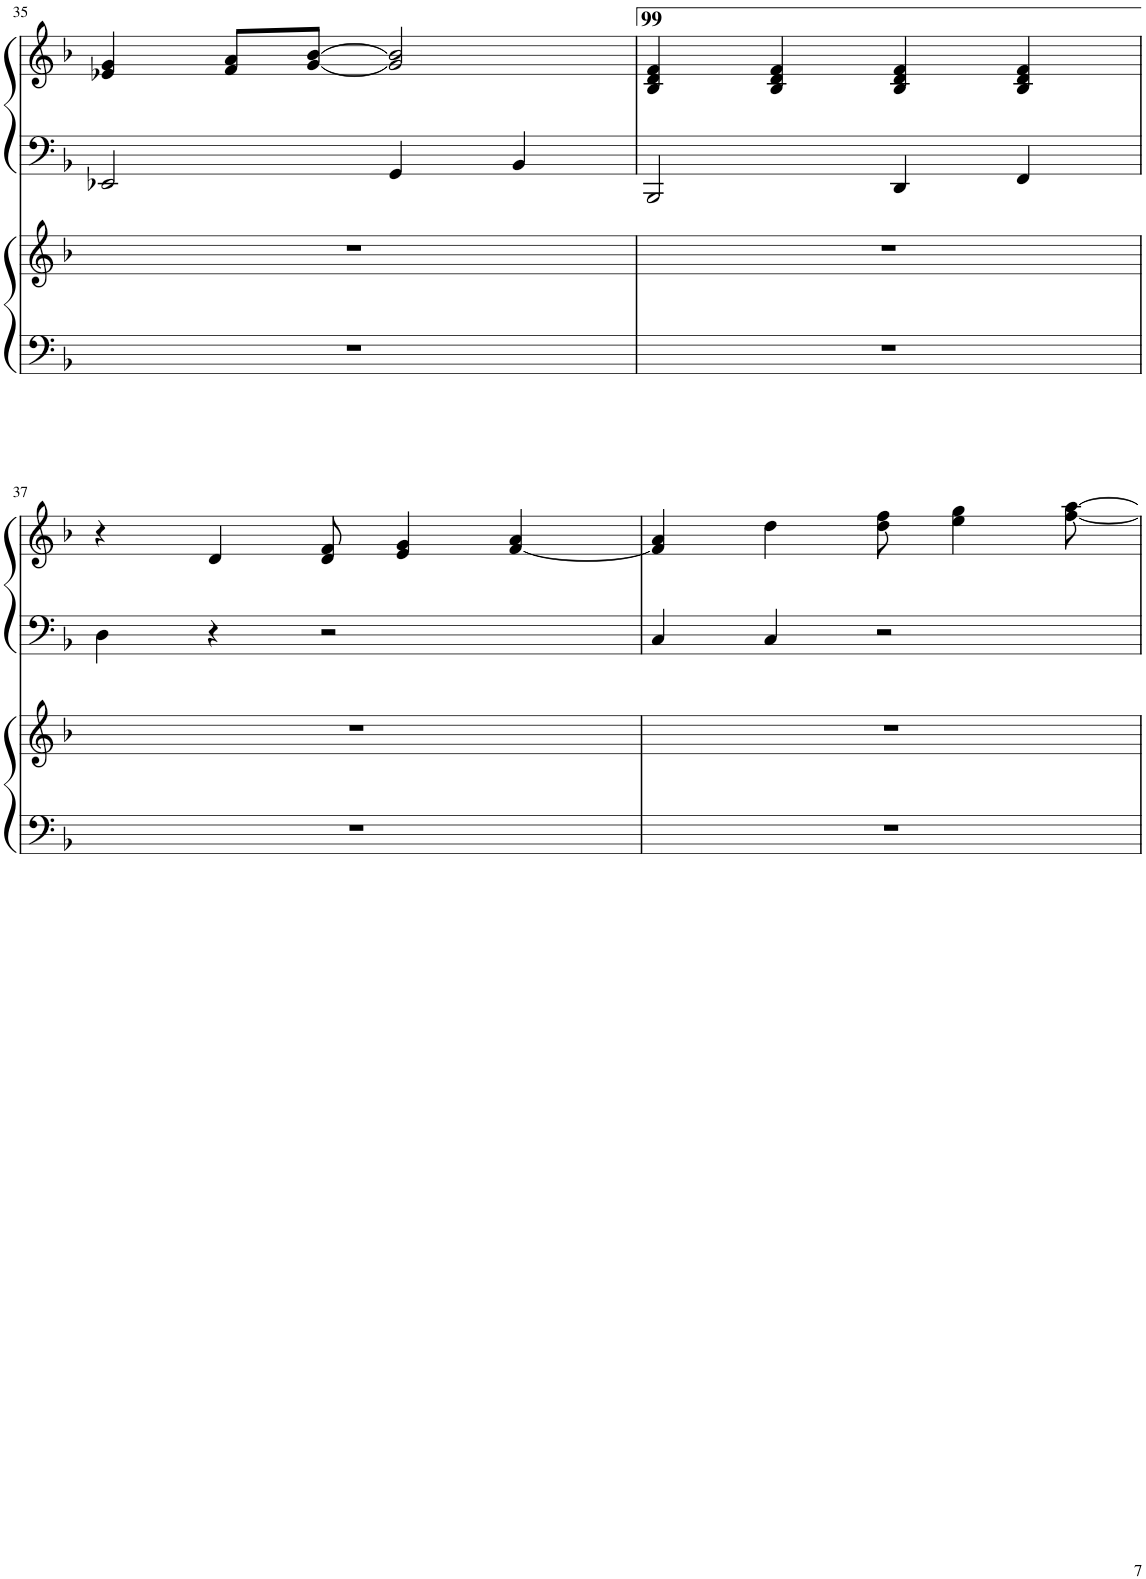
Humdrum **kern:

**kern	**kern	**kern	**kern
*part2	*part2	*part1	*part1
*staff4	*staff3	*staff2	*staff1
*I"Piano	*	*I"Piano	*
*I'Pno	*	*I'Pno	*
!!LO:PB:g=z
*clefF4	*clefG2	*clefG2	*clefG2
*k[b-]	*k[b-]	*k[b-]	*k[b-]
*	*	*M4/4	*M4/4
=35	=35	=35	=35
1r	1r	2EE-X/	4e-X/ 4g/
.	.	.	8f/ 8a/L
.	.	.	[<8g/ [>8b-/J
.	.	4GG/	2g/] 2b-/]
.	.	4BB-/	.
=36	=36	=36	=36
1r	1r	2BBB-/	4B-/ 4d/ 4f/
.	.	.	4B-/ 4d/ 4f/
.	.	4DD/	4B-/ 4d/ 4f/
.	.	4FF/	4B-/ 4d/ 4f/
!!LO:LB:g=z
=37	=37	=37	=37
1r	1r	4D\	4r
.	.	4r	4d/
.	.	2r	8d/ 8f/
.	.	.	4e/ 4g/
.	.	.	[<8f/ [8a/
8ryy	8ryy	8ryy	8ryy
=38	=38	=38	=38
1r	1r	4C/	4f/] 4a/
.	.	4C/	8f/_ 8a/]
.	.	.	4dd\
.	.	2r	.
.	.	.	8dd\ 8ff\
.	.	.	4ee\ 4gg\
8r	8ryy	8ryy	[<8ff\ [>8aa\
=	=	=	=
*-	*-	*-	*-
